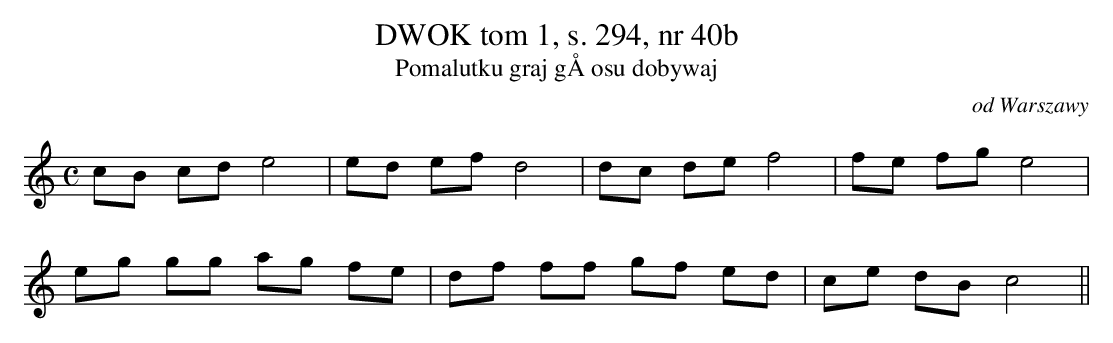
X:1
T: DWOK tom 1, s. 294, nr 40b
T: Pomalutku graj gÅosu dobywaj
O: od Warszawy
M: C
L: 1/8
K: C
cB cde4 | ed efd4 | dc def4 | fe fge4 |
eg gg ag fe | df ff gf ed | ce dBc4||
